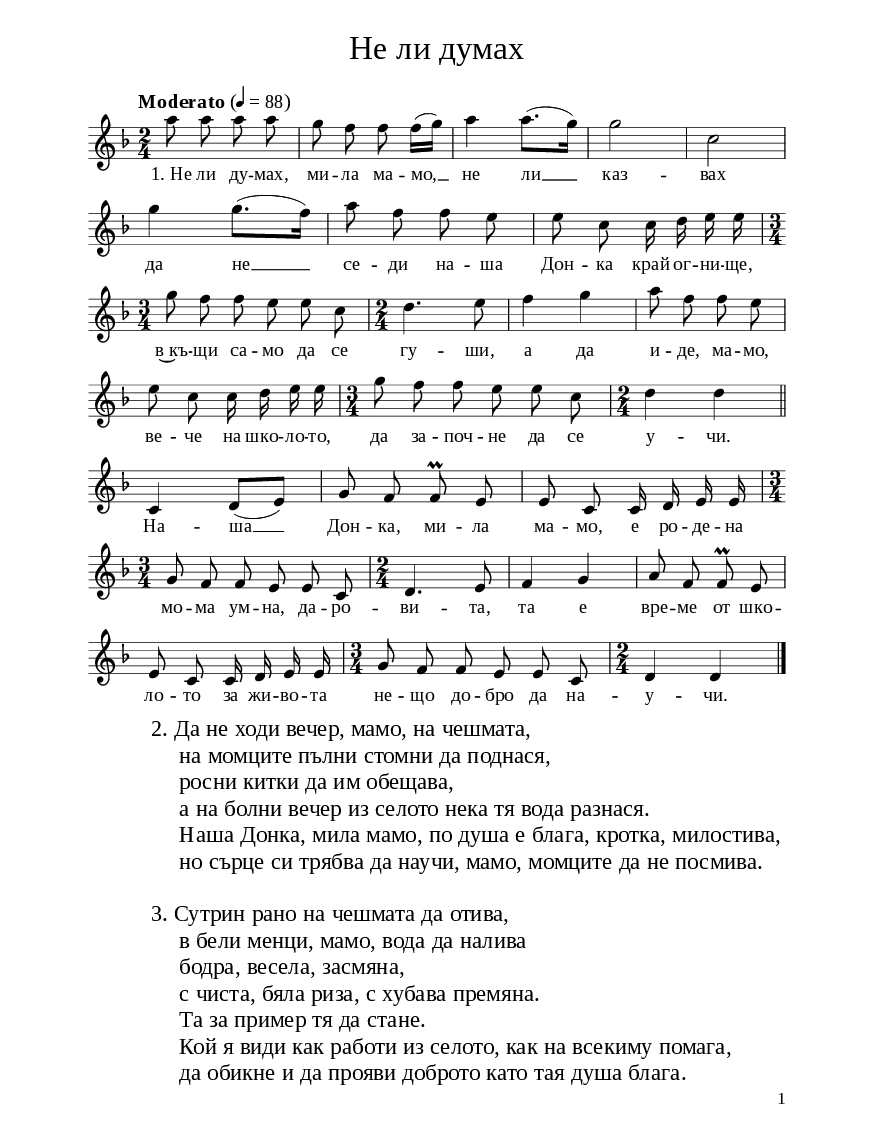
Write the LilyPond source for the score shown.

\version "2.24.4"

% include paper part and global functions
\include "include/globals.ily"

\bookpart {
  \label #'ref154
  \tocItem \markup "Не ли думах"
  \paper {
    print-all-headers = ##t
    print-page-number = ##t
    print-first-page-number = ##t

    % put page numbers on the bottom
    oddHeaderMarkup = \markup ""
    evenHeaderMarkup = \markup ""
    oddFooterMarkup = \markup
    \fill-line {
      ""
      \if \should-print-page-number \fromproperty #'page:page-number-string
    }
    evenFooterMarkup = \markup
    \fill-line {
      \if \should-print-page-number \fromproperty #'page:page-number-string
      ""
    }

    left-margin = 1.5\cm
    right-margin = 1.5\cm
    top-margin = 1.6\cm
    bottom-margin = 1.2\cm
    ragged-bottom = ##t % do not spread the staves to fill the whole vertical space

    % change distance between staves
    system-system-spacing =
    #'((basic-distance . 12)
       (minimum-distance . 6)
       (padding . 1)
       (stretchability . 12))
  }
  \score {
    \include "include/score-layout.ily"

    \new Voice \absolute {
      \clef treble
      \key d \minor
      \time 2/4
      \tempoFunc "Moderato" 4 "88"
      \autoBeamOff

      a''8 a''8 a''8 a''8 | % 2
      g''8 f''8 f''8 f''16 [ ( g''16 ) ] | % 3
      a''4 a''8. [( g''16 )] | % 4
      g''2 | % 5
      c''2 \break | % 6
      g''4 g''8. [( f''16 )] | % 7
      a''8 f''8 f''8 e''8 | % 8
      e''8 c''8 c''16 d''16 e''16 e''16 \break | % 9
      \time 3/4  g''8 f''8 f''8 e''8 e''8 c''8 |
      \time 2/4  d''4. e''8 | % 11
      f''4 g''4 | % 12
      a''8 f''8 f''8 e''8 \break | % 13
      e''8 c''8 c''16 d''16 e''16 e''16 | % 14
      \time 3/4  g''8 f''8 f''8 e''8 e''8 c''8 | % 15
      \time 2/4  d''4 d''4 \bar "||"
      \break | % 16
      c'4 d'8 [( e'8 )] | % 17
      g'8 f'8 f'8\prall e'8 | % 18
      e'8 c'8 c'16 d'16 e'16 e'16 \break | % 19
      \time 3/4  g'8 f'8 f'8 e'8 e'8 c'8 |
      \time 2/4  d'4. e'8 | % 21
      f'4 g'4 | % 22
      a'8 f'8 f'8\prall e'8 \break | % 23
      e'8 c'8 c'16 d'16 e'16 e'16 | % 24
      \time 3/4  g'8 f'8 f'8 e'8 e'8 c'8 | % 25
      \time 2/4  d'4 d'4 \bar "|."
    }

    \addlyrics {
      "1. Не" ли ду
      -- мах, ми -- ла ма -- мо, __ не ли __ каз -- вах да
      не __ се -- ди на -- ша Дон -- ка край ог -- ни --
      ще, в~къ -- щи са -- мо да се гу -- ши, а да
      и -- де, ма -- мо, ве -- че на "шко-" -- ло -- то,
      да за -- поч -- не да се у -- чи. На -- ша __ Дон
      -- ка, ми -- ла ма -- мо, е ро -- де -- на мо --
      ма ум -- на, да -- ро -- ви -- та, та е вре --
      ме от шко -- ло -- то за жи -- во -- та не --
      що до -- бро да на -- у -- чи.
    }

    \header {
      title = \titleFunc #'ref_desc_18 "Не ли думах" "Ne li dumah"
    }

    \midi{}

  } % score

  \markup \abs-fontsize #11 {
      \hspace #5
    \override #`(baseline-skip . ,bgCoupletBaselineSkip) % affects space between column lines

    \column {

      \line {   "   " 2. Да не ходи вечер, мамо, на чешмата, }

      \line {   "        " на момците пълни стомни да поднася,}

      \line {   "        " росни китки да им обещава,}
      \line {   "        "  а на болни вечер из селото нека тя вода разнася.}

      \line {   "        " Наша Донка, мила мамо, по душа е блага, кротка, милостива,}

      \line {   "        " но сърце си трябва да научи, мамо, момците да не посмива.}

      \line {   "   "}

      \line {   "   " 3. Сутрин рано на чешмата да отива, }
      \line {   "        "  в бели менци, мамо, вода да налива}

      \line {   "        " бодра, весела, засмяна,  }

      \line {   "        "  с чиста, бяла риза, с хубава премяна.}

      \line {   "        " Та за пример тя да стане.}

      \line {   "        " Кой я види как работи из селото, как на всекиму помага,}

      \line {   "        " да обикне и да прояви доброто като тая душа блага.}
    }
  } % markup


} % bookpart